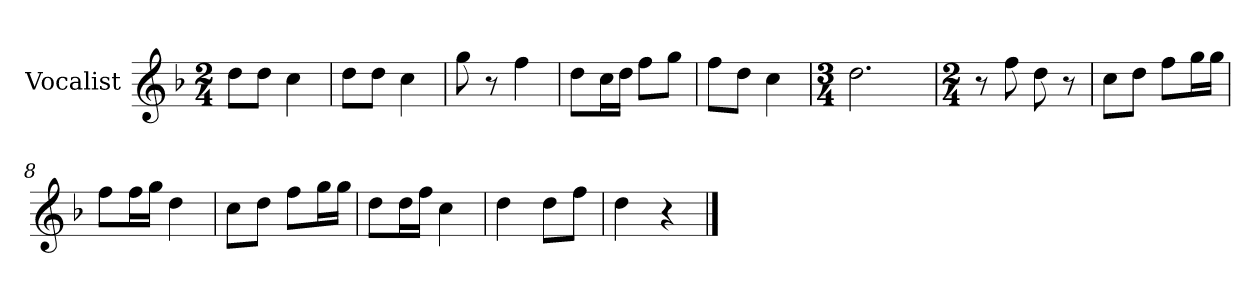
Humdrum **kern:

**kern
*part1
*staff1
*I"Vocalist
*k[b-]
*F:
*M2/4
=
8ddL
8ddJ
4cc
=1
8ddL
8ddJ
4cc
=2
8gg
8r
4ff
=3
8ddL
16ccL
16ddJJ
8ffL
8ggJ
=4
8ffL
8ddJ
4cc
=5
*M3/4
2.dd
=6
*M2/4
8r
8ff
8dd
8r
=7
8ccL
8ddJ
8ffL
16ggL
16ggJJ
=8
8ffL
16ffL
16ggJJ
4dd
=9
8ccL
8ddJ
8ffL
16ggL
16ggJJ
=10
8ddL
16ddL
16ffJJ
4cc
=11
4dd
8ddL
8ffJ
=12
4dd
4r
==
*-
